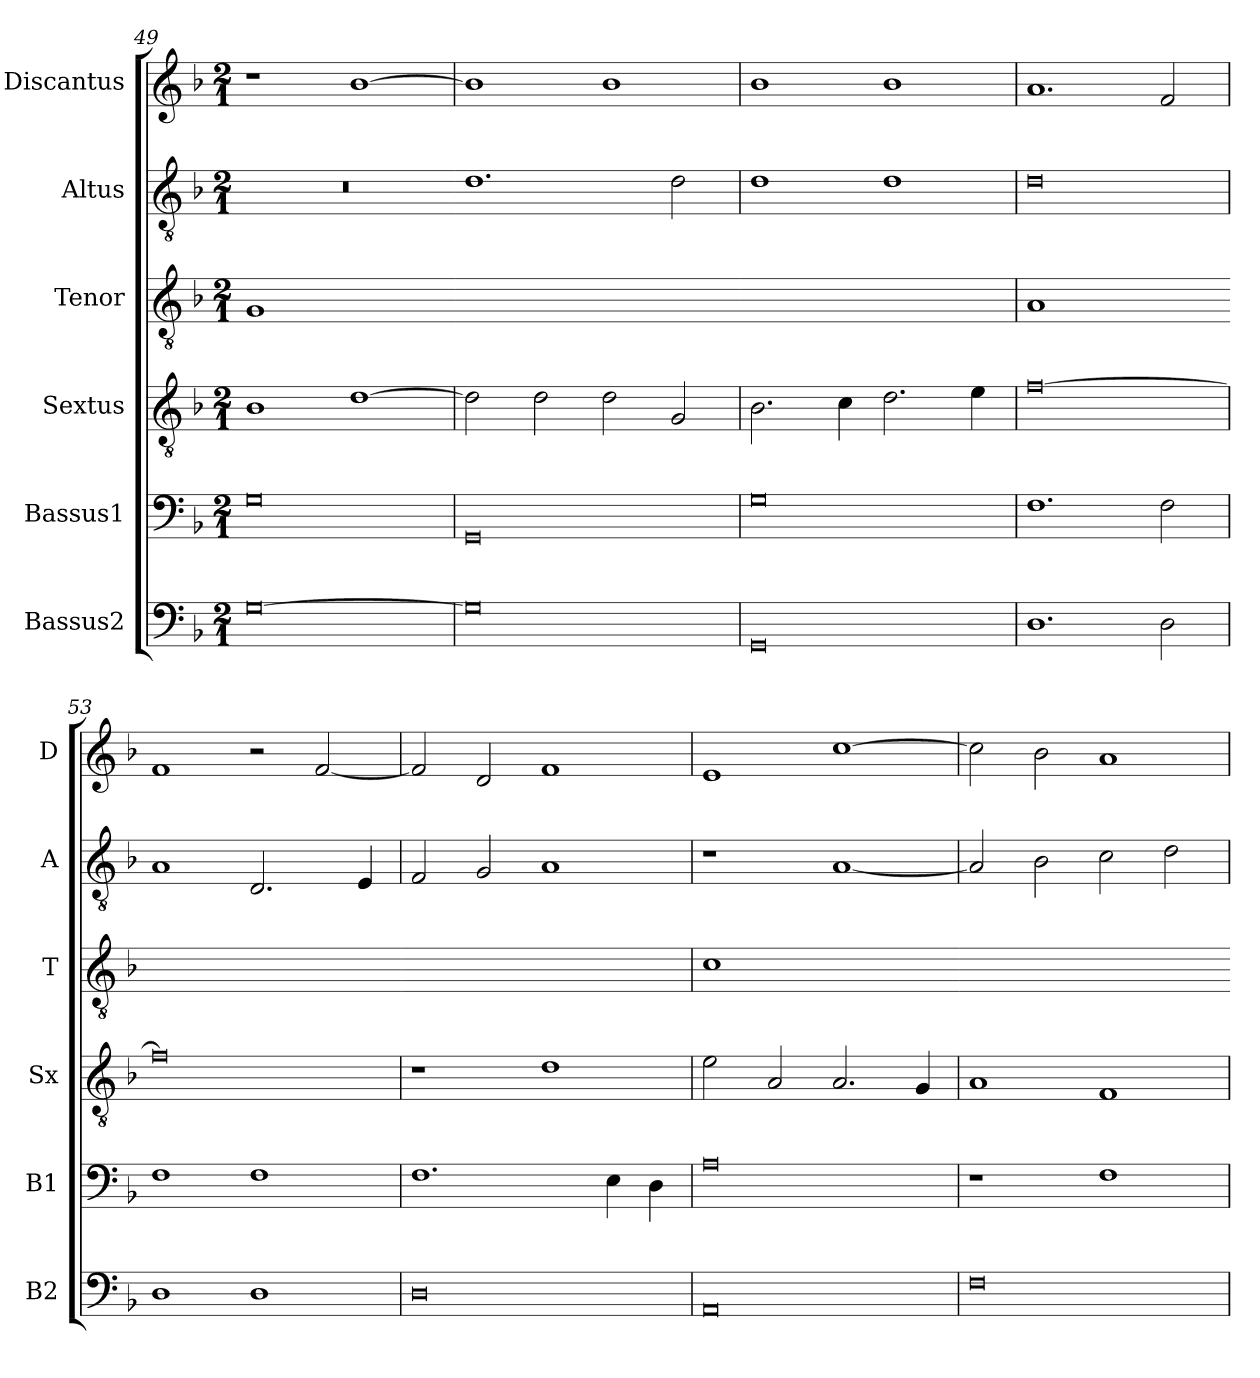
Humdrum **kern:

**kern	**kern	**kern	**kern	**kern	**kern
*part6	*part5	*part4	*part3	*part2	*part1
*staff6	*staff5	*staff4	*staff3	*staff2	*staff1
*I"Bassus2	*I"Bassus1	*I"Sextus	*I"Tenor	*I"Altus	*I"Discantus
*I'B2	*I'B1	*I'Sx	*I'T	*I'A	*I'D
*clefF4	*clefF4	*clefGv2	*clefGv2	*clefGv2	*clefG2
*k[b-]	*k[b-]	*k[b-]	*k[b-]	*k[b-]	*k[b-]
*M2/1	*M2/1	*M2/1	*M2/1	*M2/1	*M2/1
=49	=49	=49	=49	=49	=49
!	!	!	!LO:N:vis=1	!	!
[0G	0G	1B-	[y0G	0r	1r
.	.	[1d	.	.	[1b-
=50	=50	=50	=50-	=50	=50
!	!	!	!LO:N:vis=1	!	!
0G]	0GG	2d\]	0Gyy_	1.d	1b-]
.	.	2d\	.	.	.
.	.	2d\	.	.	1b-
.	.	2G/	.	2d\	.
=51	=51	=51	=51-	=51	=51
!	!	!	!LO:N:vis=1	!	!
0GG	0G	2.B-\	0Gyy]	1d	1b-
.	.	4c\	.	.	.
.	.	2.d\	.	1d	1b-
.	.	4e\	.	.	.
=52	=52	=52	=52	=52	=52
!	!	!	!LO:N:vis=1	!	!
1.D	1.F	[0f	[y0A	0d	1.a
2D\	2F\	.	.	.	2f/
=53	=53	=53	=53-	=53	=53
!	!	!	!LO:N:vis=1	!	!
1D	1F	0f]	0Ayy_	1A	1f
1D	1F	.	.	2.D/	2r
.	.	.	.	.	[2f/
.	.	.	.	4E/	.
=54	=54	=54	=54-	=54	=54
!	!	!	!LO:N:vis=1	!	!
0D	1.F	1r	0Ayy]	2F/	2f/]
.	.	.	.	2G/	2d/
.	.	1d	.	1A	1f
.	4E\	.	.	.	.
.	4D\	.	.	.	.
=55	=55	=55	=55	=55	=55
!	!	!	!LO:N:vis=1	!	!
0AA	0A	2e\	[y0c	1r	1e
.	.	2A/	.	.	.
.	.	2.A/	.	[1A	[1cc
.	.	4G/	.	.	.
=56	=56	=56	=56-	=56	=56
!	!	!	!LO:N:vis=1	!	!
0F	1r	1A	0cyy_	2A/]	2cc\]
.	.	.	.	2B-\	2b-\
.	1F	1F	.	2c\	1a
.	.	.	.	2d\	.
=	=	=	=-	=	=
*-	*-	*-	*-	*-	*-
